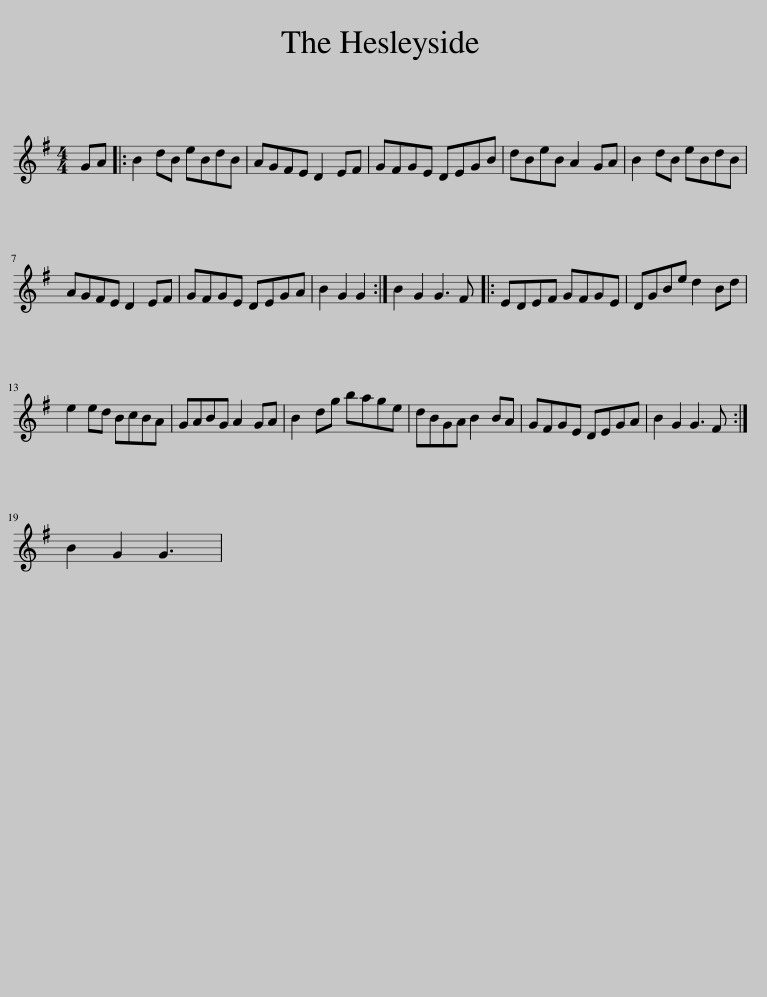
X:1
L:1/8
M:4/4
I:linebreak $
K:G
V:1 treble
V:1
 GA |: B2 dB eBdB | AGFE D2 EF | GFGE DEGB | dBeB A2 GA | %5
 B2 dB eBdB |$ AGFE D2 EF | GFGE DEGA | B2 G2 G2 :| B2 G2 G3 F |: %10
 EDEF GFGE | DGBe d2 Bd |$ e2 ed BcBA | GABG A2 GA | B2 dg bage | %15
 dBGA B2 BA | GFGE DEGA | B2 G2 G3 F :|$ B2 G2 G3 | %19
